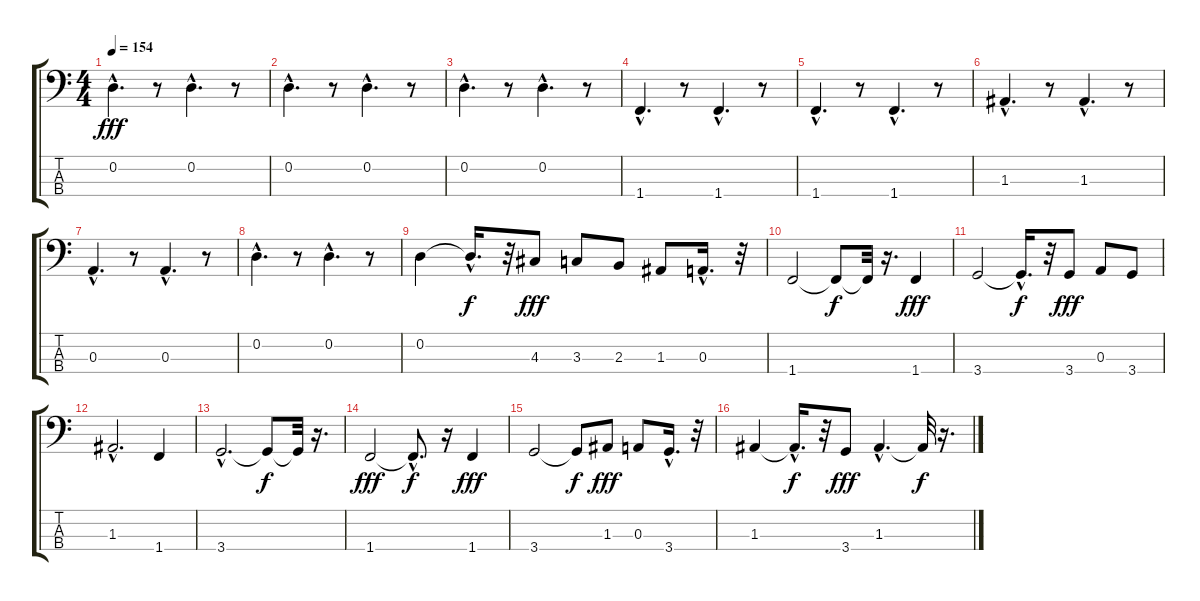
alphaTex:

\track "" {instrument electricbasspick}
\staff {score tabs}
\tuning (G2 D2 A1 E1) {hide}
\ts (4 4)
\tempo 154
\clef f4
\ks c
0.2{hac}.4{d dy fff} r.8 0.2{hac}.4{d} r.8 |
0.2{hac}.4{d} r.8 0.2{hac}.4{d} r.8 |
0.2{hac}.4{d} r.8 0.2{hac}.4{d} r.8 |
1.4{hac}.4{d} r.8 1.4{hac}.4{d} r.8 |
1.4{hac}.4{d} r.8 1.4{hac}.4{d} r.8 |
1.3{hac}.4{d} r.8 1.3{hac}.4{d} r.8 |
0.3{hac}.4{d} r.8 0.3{hac}.4{d} r.8 |
0.2{hac}.4{d} r.8 0.2{hac}.4{d} r.8 |
0.2.4 0.2{hac t}.16{d dy f} r.32 4.3.8{dy fff} 3.3.8 2.3.8 1.3.8 0.3{hac}.16{d} r.32 |
1.4.2 1.4{t}.8{dy f} 1.4{t}.32 r.16{d} 1.4.4{dy fff} |
3.4.2 3.4{hac t}.16{d dy f} r.32 3.4.8{dy fff} 0.3.8 3.4.8 |
1.3{hac}.2{d} 1.4.4 |
3.4{hac}.2{d} 3.4{t}.8{dy f} 3.4{t}.32 r.16{d} |
1.4.2{dy fff} 1.4{hac t}.8{d dy f} r.16 1.4.4{dy fff} |
3.4.2 3.4{t}.8{dy f} 1.3.8{dy fff} 0.3.8 3.4{hac}.16{d} r.32 |
1.3.4 1.3{hac t}.16{d dy f} r.32 3.4.8{dy fff} 1.3{hac}.4{d} 1.3{t}.32{dy f} r.16{d}
